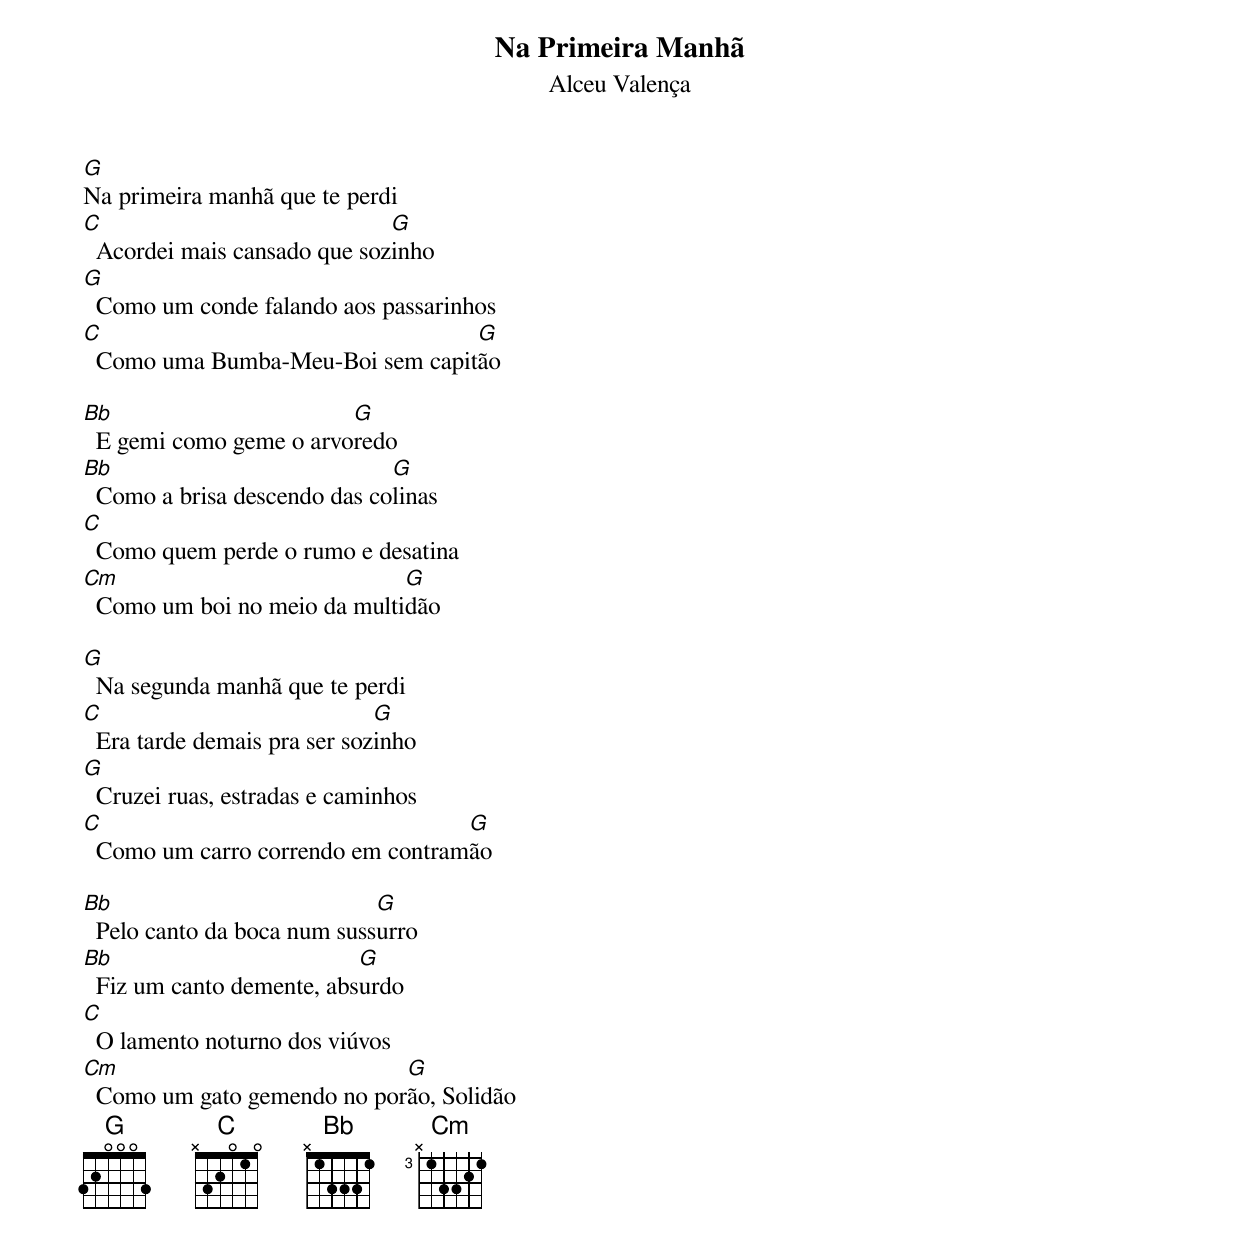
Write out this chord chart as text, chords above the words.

Na Primeira Manhã
Alceu Valença

G
Na primeira manhã que te perdi
C                             G
  Acordei mais cansado que sozinho
G
  Como um conde falando aos passarinhos
C                                 G
  Como uma Bumba-Meu-Boi sem capitão

Bb                       G
  E gemi como geme o arvoredo
Bb                            G
  Como a brisa descendo das colinas
C
  Como quem perde o rumo e desatina
Cm                            G
  Como um boi no meio da multidão

G
  Na segunda manhã que te perdi
C                             G
  Era tarde demais pra ser sozinho
G
  Cruzei ruas, estradas e caminhos
C                                  G
  Como um carro correndo em contramão

Bb                           G
  Pelo canto da boca num sussurro
Bb                         G
  Fiz um canto demente, absurdo
C
  O lamento noturno dos viúvos
Cm                           G
  Como um gato gemendo no porão, Solidão
